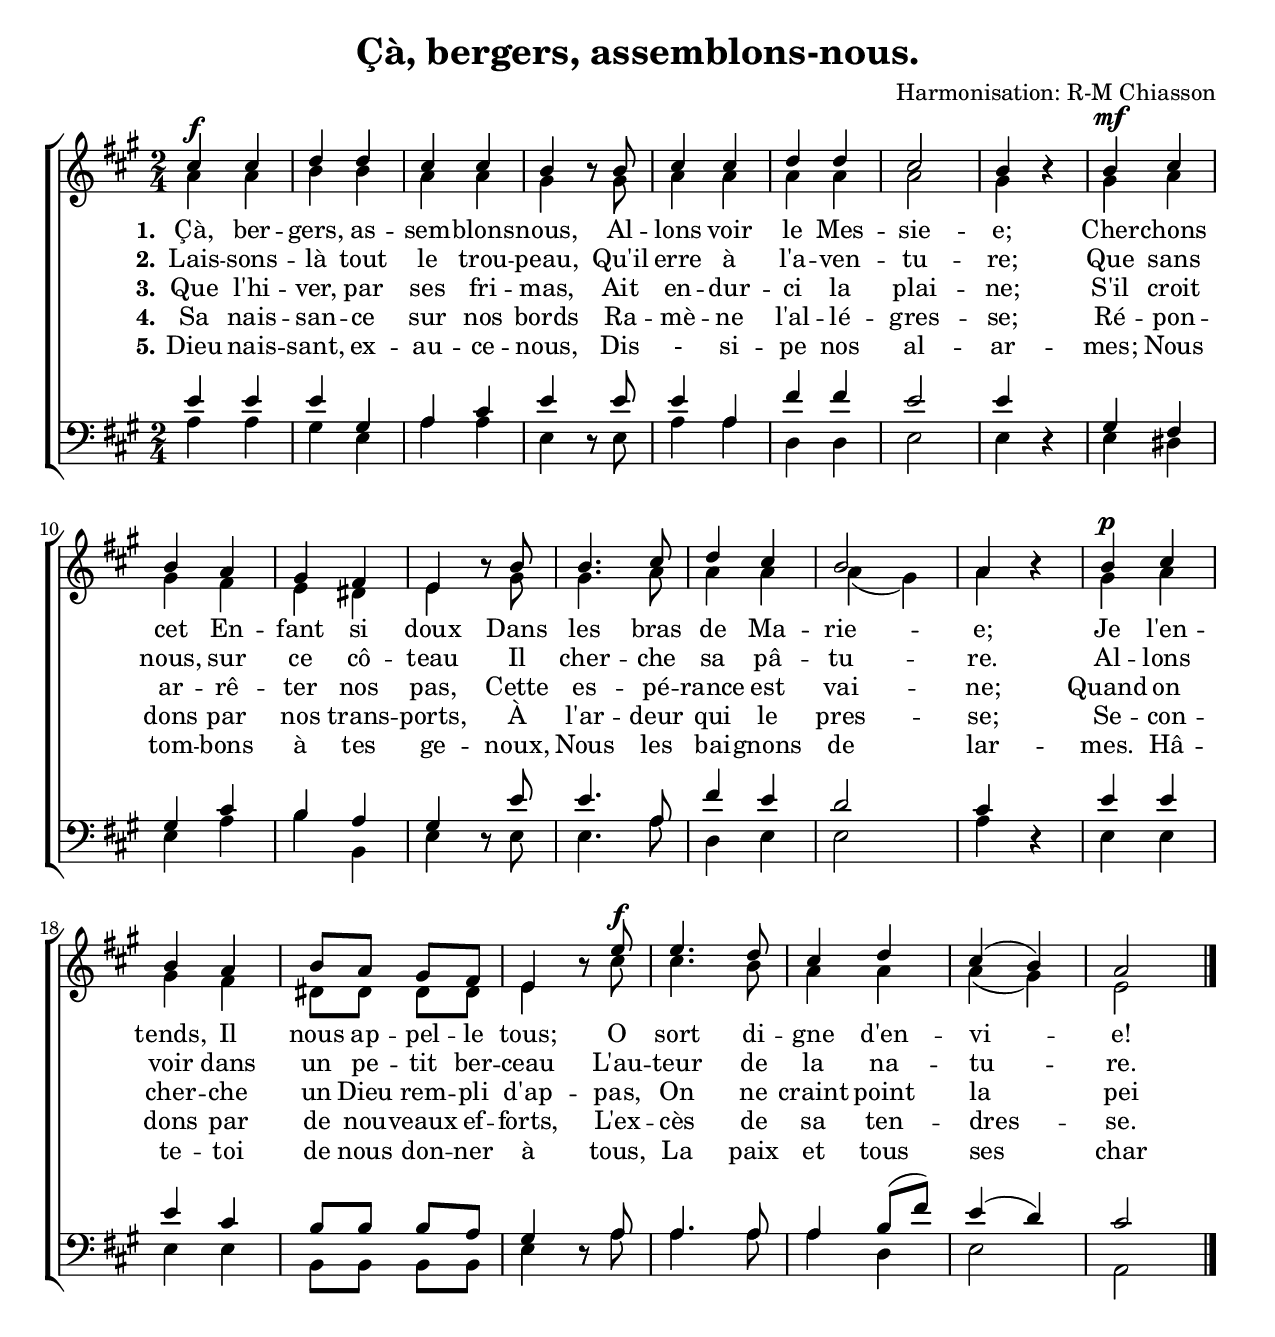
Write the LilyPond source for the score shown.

\version "2.12.3"

\header {
    title = "Çà, bergers, assemblons-nous."
    composer = "Harmonisation: R-M Chiasson"
}

\include "italiano.ly"

globals = {
  \key la \major
  \time 2/4
}

sop = \context Voice = "sop" \relative do'' {
  \globals
  \stemUp
  \slurUp
  \dynamicUp
  \clef treble
    
  dod4\f dod | re re | dod dod | si r8 si |
  dod4 dod | re re | dod2 | si4 r |

  si4\mf dod | si la | sold fad | mi r8 si' |
  si4. dod8 | re4 dod | si2 | la4 r |

  si4\p dod | si la | si8 la sold fad | mi4 r8 mi'\f |
  mi4. re8 | dod4 re | dod( si) | la2 \bar "|."
}


alto = \context Voice = "alto" \relative do'' {
  \globals
  \stemDown
  \slurDown
  \dynamicDown
  \clef treble
    
  la4 la | si si | la la | sold r8 sold | la4 la | la la | la2 | sold4 r |

  sold4 la | sold fad | mi red | mi r8 sold | sold4. la8 | la4 la | la( sold) | la r |

  sold4 la | sold fad | red8 red red red | mi4 r8 dod' | dod4. si8 | la4 la | la( sold) | mi2
}


tenor = \context Voice = "tenor" \relative do' {
  \globals
  \stemUp
  \slurUp
  \dynamicUp
  \clef bass
    
  mi4 mi| mi sold, | la dod | mi r8 mi | mi4 la, | fad' fad |mi2 | mi4 r |

  sold,4 fad | sold dod | si la | sold r8 mi' | mi4. la,8 | fad'4 mi | re2 | dod4 r |

  mi4 mi| mi dod | si8 si si la | sold4 r8 la | la4. la8 | la4 si8( fad') | mi4( re) | dod2 
}


basse = \context Voice = "basse" \relative do' {
  \globals
  \stemDown
  \slurDown
  \dynamicDown
  \clef bass

  la4 la | sold mi | la la | mi r8 mi | la4 la | re, re | mi2 | mi4 r |

  mi4 red | mi la | si si, | mi r8 mi | mi4. la8 | re,4 mi | mi2 | la4 r |

  mi4 mi | mi mi | si8 si si si | mi4 r8 la | la4. la8 | la4 re, | mi2 | la,
}






texteUn = \lyricmode {
  \set stanza = #"1."
  Çà, ber -- gers, as -- sem -- blons -- nous,
  Al -- lons voir le Mes -- sie -- e;

  Cher -- chons cet En -- fant si doux
  Dans les bras de Ma -- rie -- e;

  Je l'en -- tends, Il nous ap -- pel -- le tous;
  O sort di -- gne d'en -- vi -- e!
}
texteDeux = \lyricmode {
  \set stanza = #"2."
  Lais -- sons -- là tout le trou -- peau,
  Qu'il erre à l'a -- ven -- tu -- re;

  Que sans nous, sur ce cô -- teau
  Il cher -- che sa pâ -- tu -- re.

  Al -- lons voir dans un pe -- tit ber -- ceau
  L'au -- teur de la na -- tu -- re.
}
texteTrois = \lyricmode {
  \set stanza = #"3."

  Que l'hi -- ver, par ses fri -- mas,
  Ait en -- dur -- ci la plai -- ne;

  S'il croit ar -- rê -- ter nos pas,
  Cette es -- pé -- rance est vai -- ne;

  Quand on cher -- che un Dieu rem -- pli d'ap -- pas,
  On ne craint point la pei -- ne.
}
texteQuatre = \lyricmode {
  \set stanza = #"4."

  Sa nais -- san -- ce sur nos bords
  Ra -- mè -- ne l'al -- lé -- gres -- se;

  Ré -- pon -- dons par nos trans -- ports,
  À l'ar -- deur qui le pres -- se;
  
  Se -- con -- dons par de nou -- veaux ef -- forts,
  L'ex -- cès de sa ten -- dres -- se.
}
texteCinq = \lyricmode {
  \set stanza = #"5."
  Dieu nais -- sant, ex -- au -- ce -- nous,
  Dis - si -- pe nos al -- ar -- mes;

  Nous tom -- bons à tes ge -- noux,
  Nous les bai -- gnons de lar -- mes.

  Hâ -- te -- toi de nous don -- ner à tous,
  La paix et tous ses char -- mes.
}


#(set-global-staff-size 20)
#(set-default-paper-size "letter")

collelyrics = \set Lyrics.minimumVerticalExtent = #'(-1 . 1)
collestaff = \set Staff.minimumVerticalExtent = #'(-9 . 5)

italique = {
    \override Lyrics.LyricText #'font-shape = #'italic
    \override Lyrics.LyricText #'font-series = #'medium
}
medium = {
    \override Lyrics.LyricText #'font-series = #'medium
}
barnum = {
    \override Score.BarNumber #'extra-offset = #'(0 . 0)
}
% Ici c'est pour mettre le nom de l'instrument a l'intérieur du staff. Merci! On l'insère dans les Lyrics.
vocalnamespace = {
    %\override Lyrics.VocalName #'break-align-symbol = #'key-signature
}
tenorbasse = {
    \set Staff.instrument = \markup { \column { "Tenor" "Basse" } }
}
sopranoalto = {
    \set Staff.instrument = \markup { \column { "Soprano" "Alto" } }
}



\score {
  \new ChoirStaff  <<
    \barnum
    \new Staff {
      %\collestaff
      \sopranoalto
      << \sop \\ \alto >>
    }
    \new Lyrics {
      %\collelyrics
      %\vocalnamespace
      \lyricsto "sop" \texteUn
    }
    \new Lyrics {
      %\collelyrics
      %\vocalnamespace
      \lyricsto "sop" \texteDeux
    }
    \new Lyrics {
      %\collelyrics
      %\vocalnamespace
      \lyricsto "sop" \texteTrois
    }
    \new Lyrics {
      %\collelyrics
      %\vocalnamespace
      \lyricsto "sop" \texteQuatre
    }
    \new Lyrics {
      %\collelyrics
      %\vocalnamespace
      \lyricsto "sop" \texteCinq
    }
    \new Staff {
      %\collestaff
      \tenorbasse
      << \tenor \\ \basse >>
    }
  >>
  

    
  \layout {
    papersize = "letter"
    indent = #0
    interscoreline = 0\mm
    %ragged-right = ##t
  }
    
  \midi {
    \context {
      \Score
      tempoWholesPerMinute = #(ly:make-moment 100 4)
    }
  }
}

\paper {
  between-system-space = 5\mm
  %linewidth = 174
}